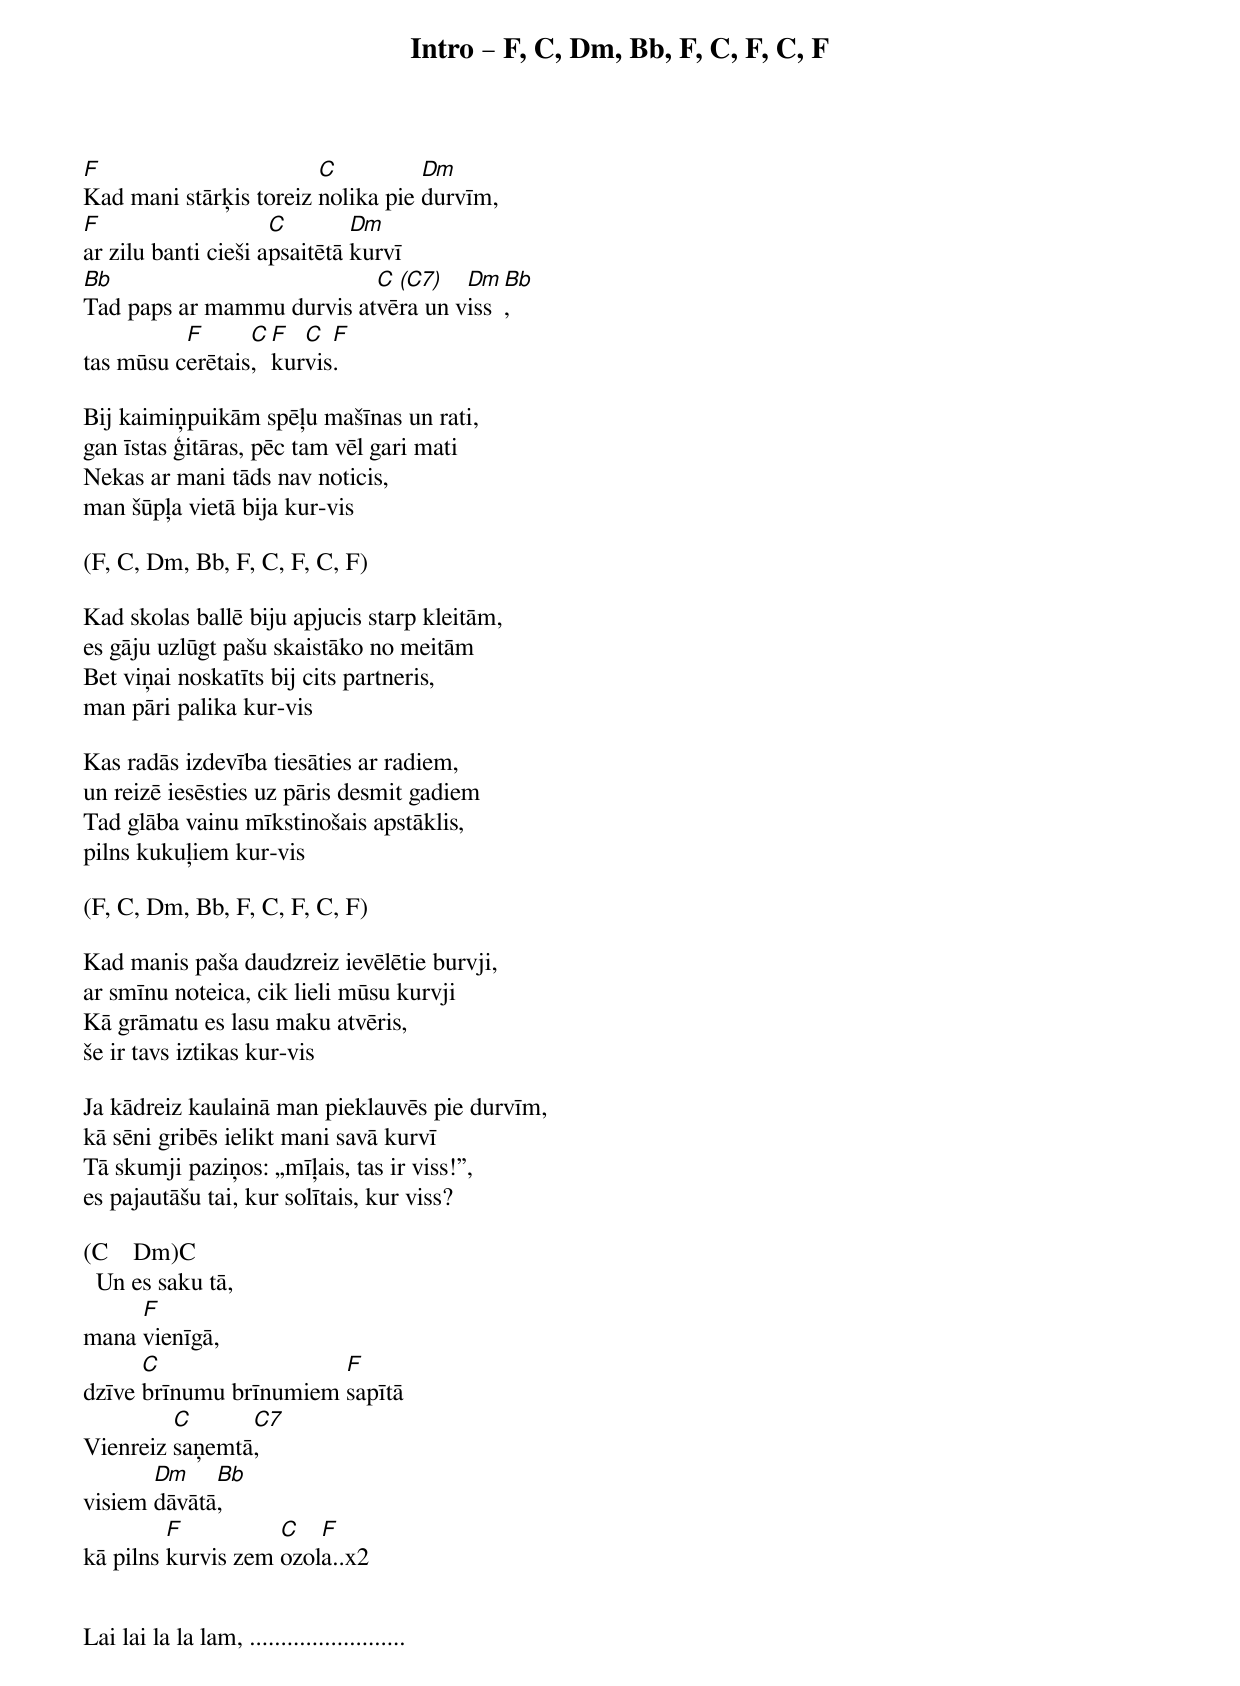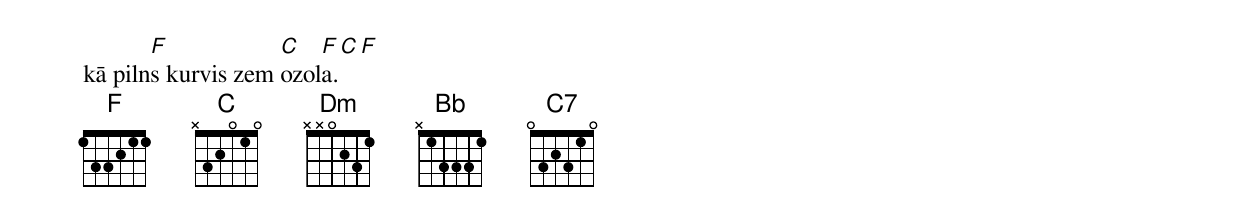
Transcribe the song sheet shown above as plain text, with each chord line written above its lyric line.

Intro – F, C, Dm, Bb, F, C, F, C, F

F                       C          Dm
Kad mani stārķis toreiz nolika pie durvīm,
F                    C        Dm
ar zilu banti cieši apsaitētā kurvī
Bb                         C (C7)   Dm Bb
Tad paps ar mammu durvis atvēra un viss,
          F      C F  C  F
tas mūsu cerētais, kurvis.

Bij kaimiņpuikām spēļu mašīnas un rati,
gan īstas ģitāras, pēc tam vēl gari mati
Nekas ar mani tāds nav noticis,
man šūpļa vietā bija kur-vis

(F, C, Dm, Bb, F, C, F, C, F)

Kad skolas ballē biju apjucis starp kleitām,
es gāju uzlūgt pašu skaistāko no meitām
Bet viņai noskatīts bij cits partneris,
man pāri palika kur-vis

Kas radās izdevība tiesāties ar radiem,
un reizē iesēsties uz pāris desmit gadiem
Tad glāba vainu mīkstinošais apstāklis,
pilns kukuļiem kur-vis

(F, C, Dm, Bb, F, C, F, C, F)

Kad manis paša daudzreiz ievēlētie burvji,
ar smīnu noteica, cik lieli mūsu kurvji
Kā grāmatu es lasu maku atvēris,
še ir tavs iztikas kur-vis

Ja kādreiz kaulainā man pieklauvēs pie durvīm,
kā sēni gribēs ielikt mani savā kurvī
Tā skumji paziņos: „mīļais, tas ir viss!”,
es pajautāšu tai, kur solītais, kur viss?

(C    Dm)C
  Un es saku tā,
     F
mana vienīgā,
      C                 F
dzīve brīnumu brīnumiem sapītā
         C      C7
Vienreiz saņemtā,
       Dm    Bb
visiem dāvātā,
         F          C   F
kā pilns kurvis zem ozola..x2


Lai lai la la lam, .........................
       F            C   F  C F
kā pilns kurvis zem ozola.
